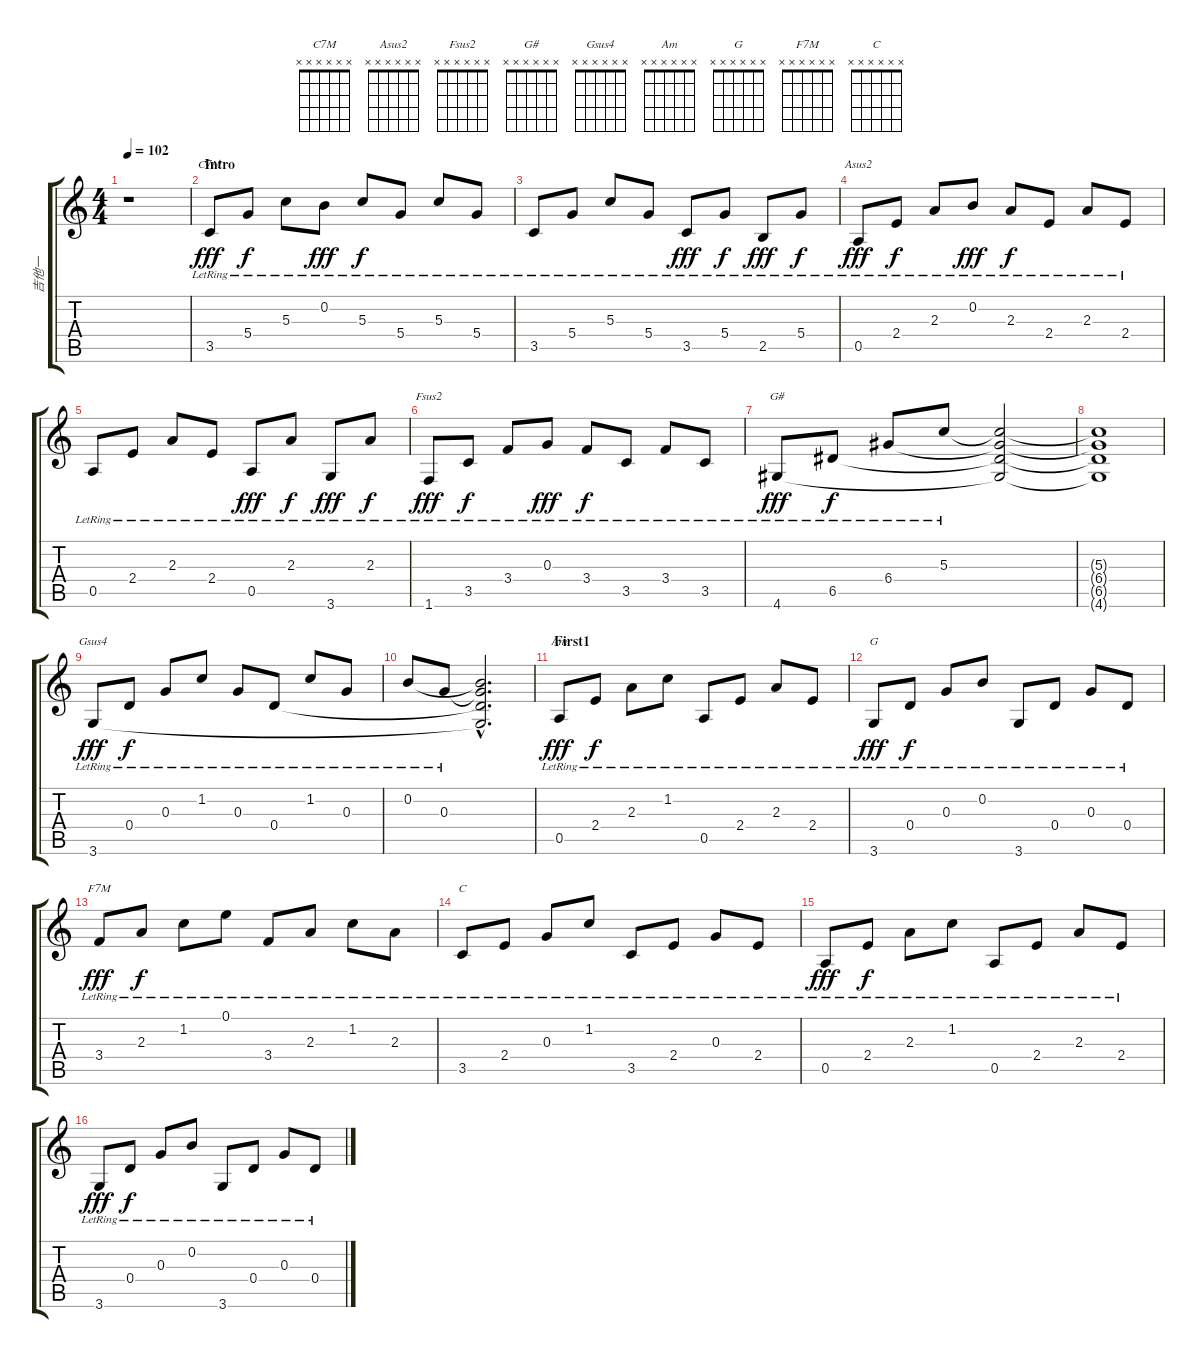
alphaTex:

\track ("吉他一" "吉他一") {instrument acousticguitarsteel}
\staff {score tabs}
\tuning (E4 B3 G3 D3 A2 E2) {hide}
\chord ("C7M" x x x x x x) {firstfret 0}
\chord ("Asus2" x x x x x x) {firstfret 0}
\chord ("Fsus2" x x x x x x) {firstfret 0}
\chord ("G#" x x x x x x) {firstfret 0}
\chord ("Gsus4" x x x x x x) {firstfret 0}
\chord ("Am" x x x x x x) {firstfret 0}
\chord ("G" x x x x x x) {firstfret 0}
\chord ("F7M" x x x x x x) {firstfret 0}
\chord ("C" x x x x x x) {firstfret 0}
\ts (4 4)
\tempo 102
\clef g2
\ks c
r.1{dy fff instrument acousticguitarsteel} |
\section ("" "Intro")
3.5{lr}.8{ch "C7M"} 5.4{lr}.8{dy f} 5.3{lr}.8 0.2{lr}.8{dy fff} 5.3{lr}.8{dy f} 5.4{lr}.8 5.3{lr}.8 5.4{lr}.8 |
3.5{lr}.8 5.4{lr}.8 5.3{lr}.8 5.4{lr}.8 3.5{lr}.8{dy fff} 5.4{lr}.8{dy f} 2.5{lr}.8{dy fff} 5.4{lr}.8{dy f} |
0.5{lr}.8{ch "Asus2" dy fff} 2.4{lr}.8{dy f} 2.3{lr}.8 0.2{lr}.8{dy fff} 2.3{lr}.8{dy f} 2.4{lr}.8 2.3{lr}.8 2.4{lr}.8 |
0.5{lr}.8 2.4{lr}.8 2.3{lr}.8 2.4{lr}.8 0.5{lr}.8{dy fff} 2.3{lr}.8{dy f} 3.6{lr}.8{dy fff} 2.3{lr}.8{dy f} |
1.6{lr}.8{ch "Fsus2" dy fff} 3.5{lr}.8{dy f} 3.4{lr}.8 0.3{lr}.8{dy fff} 3.4{lr}.8{dy f} 3.5{lr}.8 3.4{lr}.8 3.5{lr}.8 |
4.6{lr}.8{ch "G#" dy fff} 6.5{lr}.8{dy f} 6.4{lr}.8 5.3{lr}.8 (5.3{t} 6.4{t} 6.5{t} 4.6{t}).2 |
(5.3{t} 6.4{t} 6.5{t} 4.6{t}).1 |
3.6{lr}.8{ch "Gsus4" dy fff} 0.4{lr}.8{dy f} 0.3{lr}.8 1.2{lr}.8 0.3{lr}.8 0.4{lr}.8 1.2{lr}.8 0.3{lr}.8 |
0.2{lr}.8 0.3{lr}.8 (0.2{hac t} 0.3{hac t} 0.4{hac t} 3.6{hac t}).2{d} |
\section ("" "First1")
0.5{lr}.8{ch "Am" dy fff} 2.4{lr}.8{dy f} 2.3{lr}.8 1.2{lr}.8 0.5{lr}.8 2.4{lr}.8 2.3{lr}.8 2.4{lr}.8 |
3.6{lr}.8{ch "G" dy fff} 0.4{lr}.8{dy f} 0.3{lr}.8 0.2{lr}.8 3.6{lr}.8 0.4{lr}.8 0.3{lr}.8 0.4{lr}.8 |
3.4{lr}.8{ch "F7M" dy fff} 2.3{lr}.8{dy f} 1.2{lr}.8 0.1{lr}.8 3.4{lr}.8 2.3{lr}.8 1.2{lr}.8 2.3{lr}.8 |
3.5{lr}.8{ch "C"} 2.4{lr}.8 0.3{lr}.8 1.2{lr}.8 3.5{lr}.8 2.4{lr}.8 0.3{lr}.8 2.4{lr}.8 |
0.5{lr}.8{dy fff} 2.4{lr}.8{dy f} 2.3{lr}.8 1.2{lr}.8 0.5{lr}.8 2.4{lr}.8 2.3{lr}.8 2.4{lr}.8 |
3.6{lr}.8{dy fff} 0.4{lr}.8{dy f} 0.3{lr}.8 0.2{lr}.8 3.6{lr}.8 0.4{lr}.8 0.3{lr}.8 0.4{lr}.8
